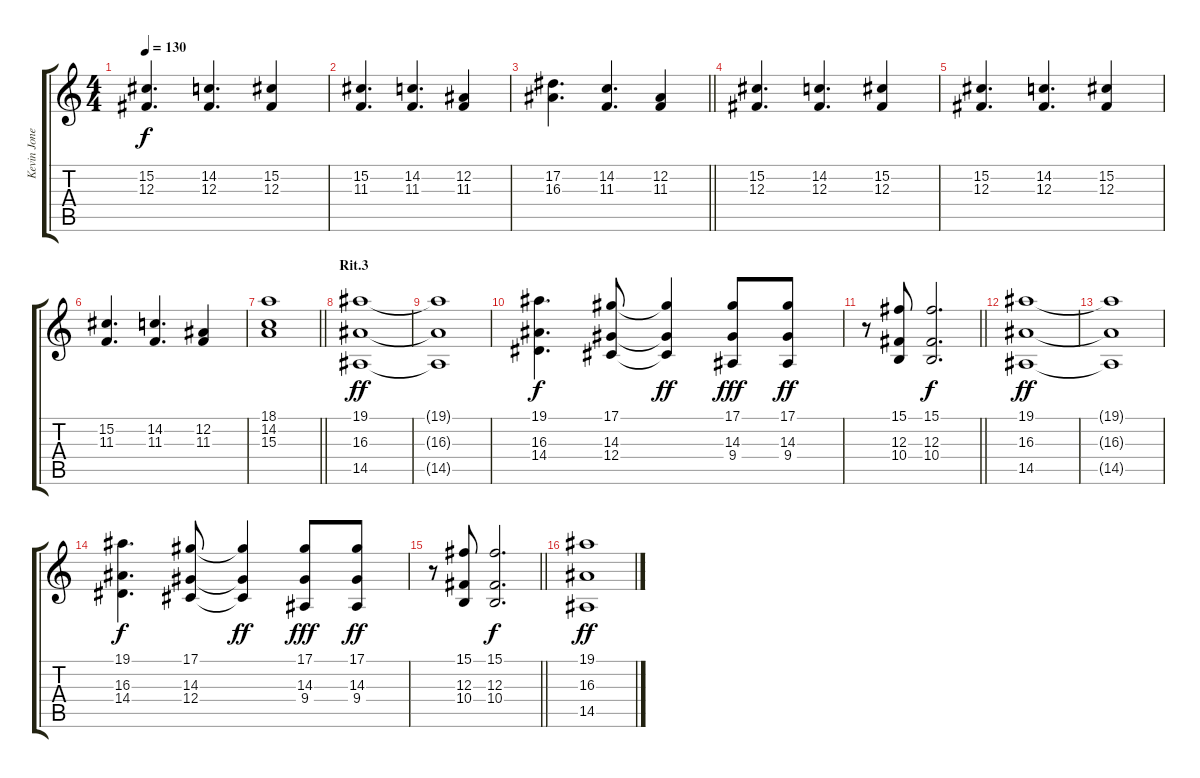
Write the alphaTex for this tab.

\track ("Kevin Jones" "Kevin Jone") {instrument stringensemble1}
\staff {score tabs}
\tuning (Eb4 Bb3 Gb3 Db3 Ab2 Eb2) {hide}
\ts (4 4)
\tempo 130
\clef g2
\ks c
(15.2 12.3).4{d dy f} (14.2 12.3).4{d} (15.2 12.3).4 |
(15.2 11.3).4{d} (14.2 11.3).4{d} (12.2 11.3).4 |
\barLineRight lightlight
(17.2 16.3).4{d} (14.2 11.3).4{d} (12.2 11.3).4 |
\section ("" "")
(15.2 12.3).4{d} (14.2 12.3).4{d} (15.2 12.3).4 |
(15.2 12.3).4{d} (14.2 12.3).4{d} (15.2 12.3).4 |
(15.2 11.3).4{d} (14.2 11.3).4{d} (12.2 11.3).4 |
\barLineRight lightlight
(18.1 14.2 15.3).1 |
\section ("" "Rit.3")
(19.1 16.3 14.5).1{dy ff} |
(19.1{t} 16.3{t} 14.5{t}).1 |
(19.1 16.3 14.4).4{d dy f} (17.1 14.3 12.4).8 (17.1{t} 14.3{t} 12.4{t}).4{dy ff} (17.1 14.3 9.4).8{dy fff} (17.1 14.3 9.4).8{dy ff} |
\barLineRight lightlight
r.8 (15.1 12.3 10.4).8 (15.1 12.3 10.4).2{d dy f} |
\section ("" "")
(19.1 16.3 14.5).1{dy ff} |
(19.1{t} 16.3{t} 14.5{t}).1 |
(19.1 16.3 14.4).4{d dy f} (17.1 14.3 12.4).8 (17.1{t} 14.3{t} 12.4{t}).4{dy ff} (17.1 14.3 9.4).8{dy fff} (17.1 14.3 9.4).8{dy ff} |
\barLineRight lightlight
r.8 (15.1 12.3 10.4).8 (15.1 12.3 10.4).2{d dy f} |
\section ("" "")
(19.1 16.3 14.5).1{dy ff}
